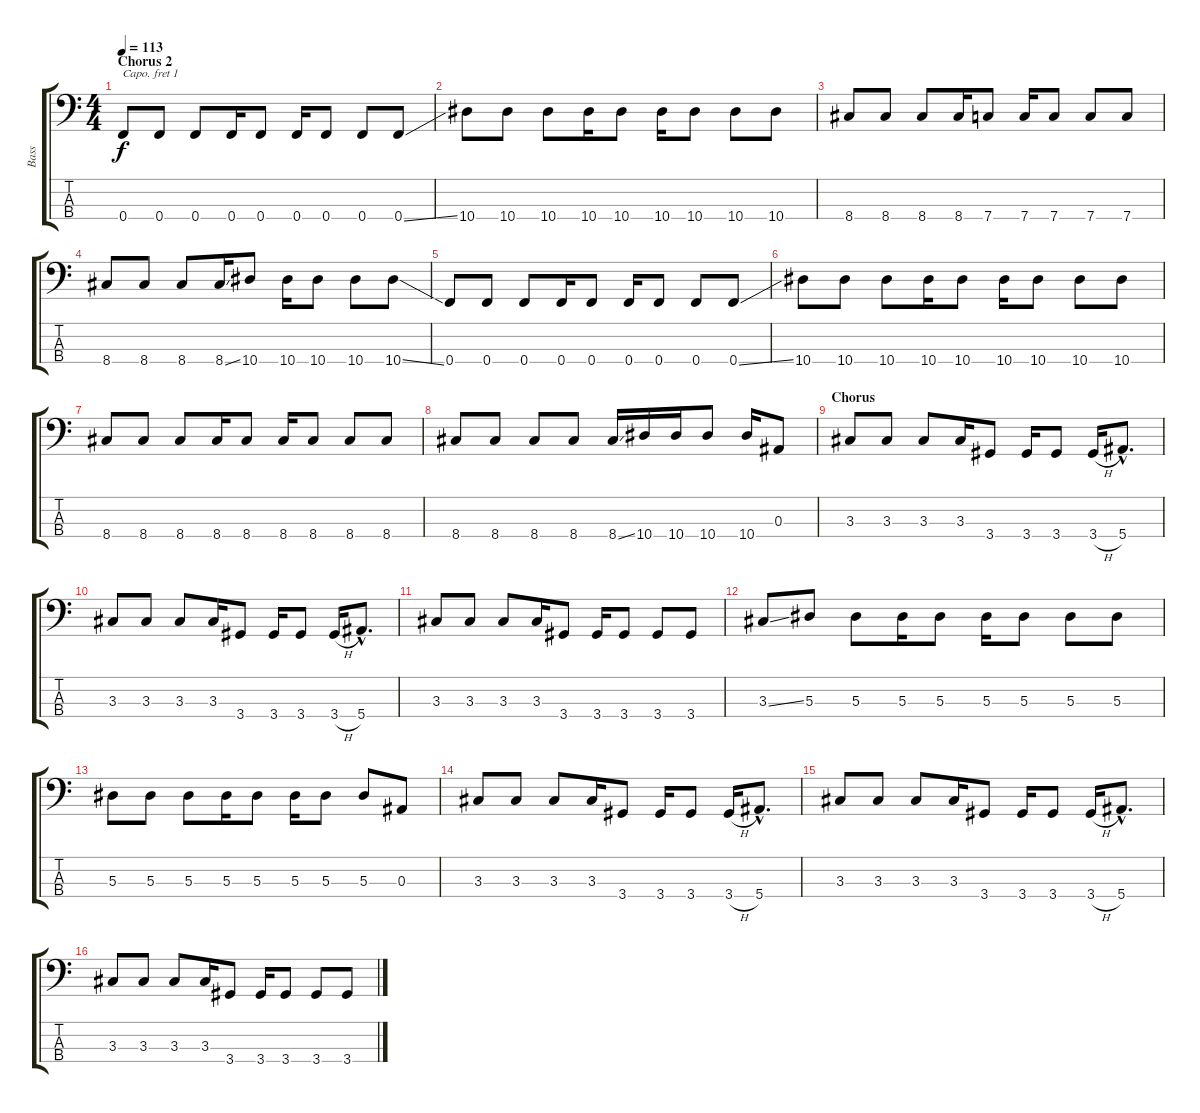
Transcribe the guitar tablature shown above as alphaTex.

\track ("Bass" "Bass") {instrument electricbassfinger}
\staff {score tabs}
\capo 1
\tuning (G2 D2 A1 E1) {hide}
\ts (4 4)
\section ("" "Chorus 2")
\tempo 113
\clef f4
\ks c
0.4.8{dy f} 0.4.8 0.4.8 0.4.16 0.4.8 0.4.16 0.4.8 0.4.8 0.4{ss}.8 |
10.4.8 10.4.8 10.4.8 10.4.16 10.4.8 10.4.16 10.4.8 10.4.8 10.4.8 |
8.4.8 8.4.8 8.4.8 8.4.16 7.4.8 7.4.16 7.4.8 7.4.8 7.4.8 |
8.4.8 8.4.8 8.4.8 8.4{ss}.16 10.4.8 10.4.16 10.4.8 10.4.8 10.4{ss}.8 |
0.4.8 0.4.8 0.4.8 0.4.16 0.4.8 0.4.16 0.4.8 0.4.8 0.4{ss}.8 |
10.4.8 10.4.8 10.4.8 10.4.16 10.4.8 10.4.16 10.4.8 10.4.8 10.4.8 |
8.4.8 8.4.8 8.4.8 8.4.16 8.4.8 8.4.16 8.4.8 8.4.8 8.4.8 |
8.4.8 8.4.8 8.4.8 8.4.8 8.4{ss}.16 10.4.16 10.4.16 10.4.8 10.4.16 0.3.8 |
\section ("" "Chorus")
3.3.8 3.3.8 3.3.8 3.3.16 3.4.8 3.4.16 3.4.8 3.4{h}.16 5.4{hac}.8{d} |
3.3.8 3.3.8 3.3.8 3.3.16 3.4.8 3.4.16 3.4.8 3.4{h}.16 5.4{hac}.8{d} |
3.3.8 3.3.8 3.3.8 3.3.16 3.4.8 3.4.16 3.4.8 3.4.8 3.4.8 |
3.3{ss}.8 5.3.8 5.3.8 5.3.16 5.3.8 5.3.16 5.3.8 5.3.8 5.3.8 |
5.3.8 5.3.8 5.3.8 5.3.16 5.3.8 5.3.16 5.3.8 5.3.8 0.3.8 |
3.3.8 3.3.8 3.3.8 3.3.16 3.4.8 3.4.16 3.4.8 3.4{h}.16 5.4{hac}.8{d} |
3.3.8 3.3.8 3.3.8 3.3.16 3.4.8 3.4.16 3.4.8 3.4{h}.16 5.4{hac}.8{d} |
3.3.8 3.3.8 3.3.8 3.3.16 3.4.8 3.4.16 3.4.8 3.4.8 3.4.8
